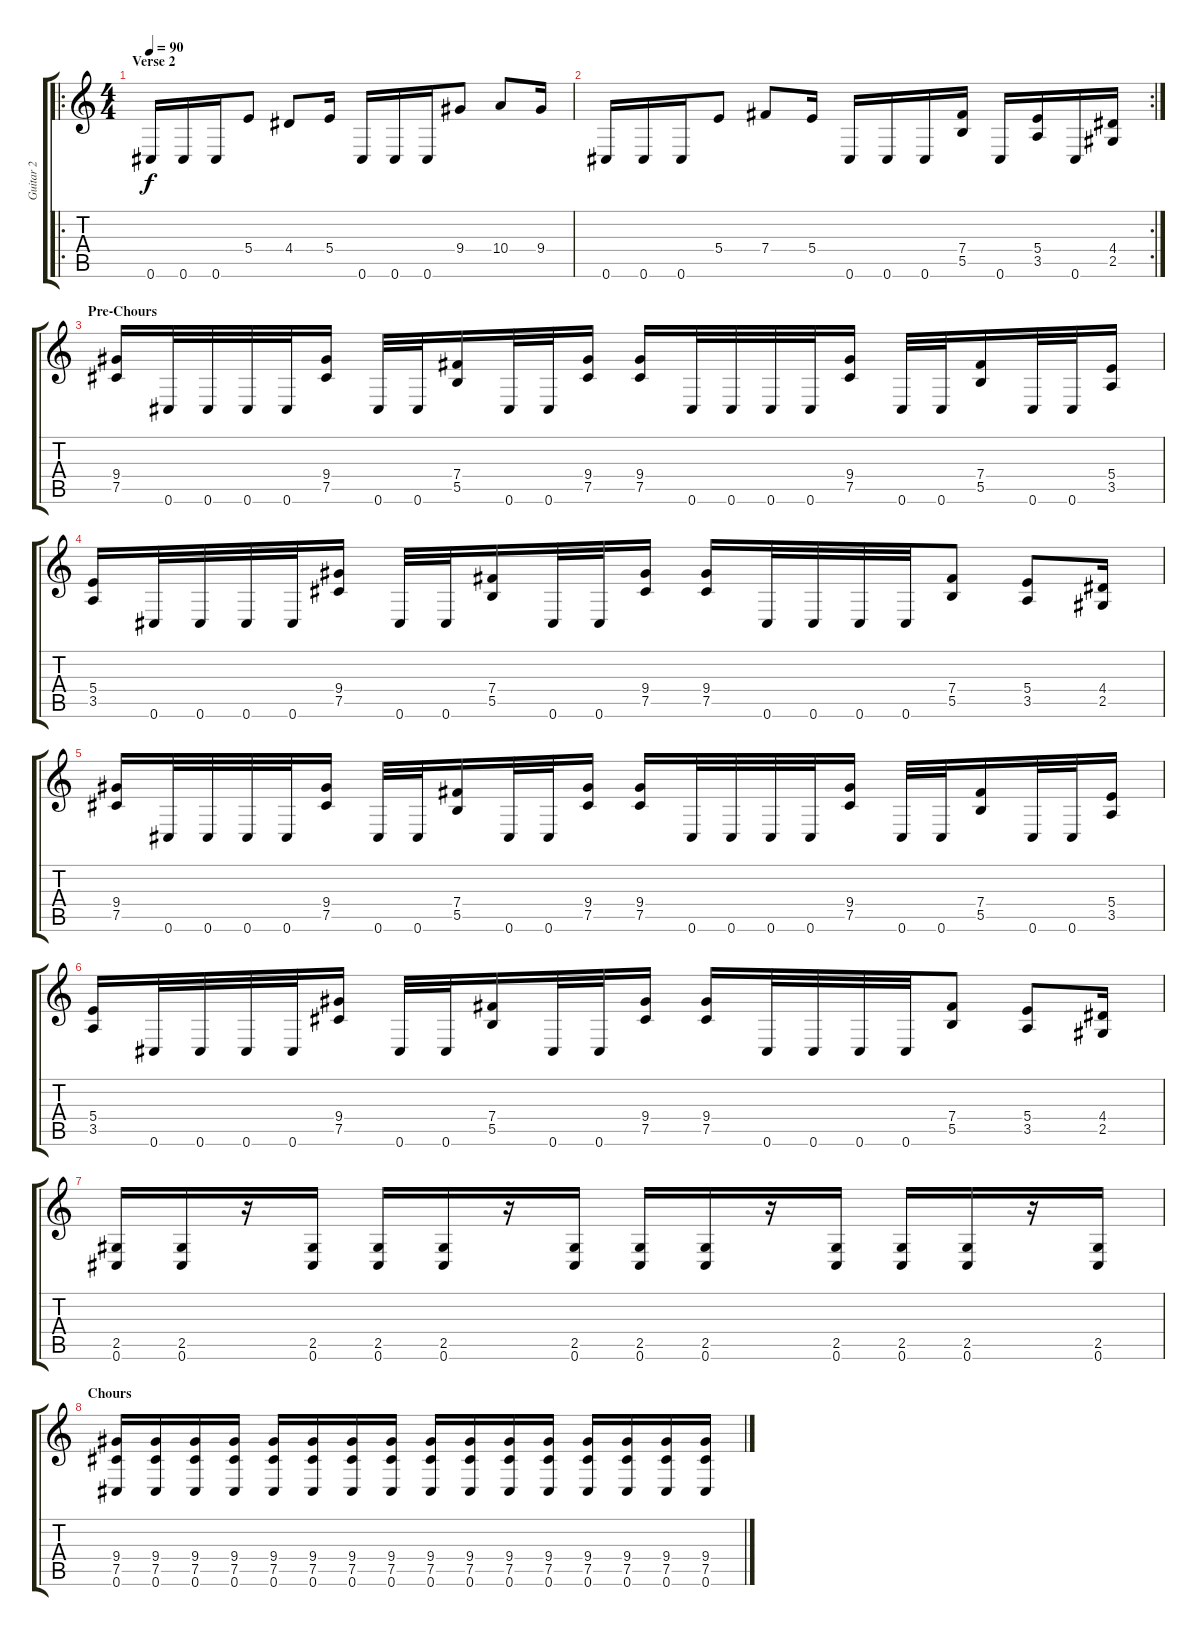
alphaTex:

\track ("Guitar 2" "Guitar 2") {instrument distortionguitar}
\staff {score tabs}
\tuning (Db4 Ab3 E3 B2 Gb2 Db2) {hide}
\ro
\ts (4 4)
\section ("" "Verse 2")
\tempo 90
\clef g2
\ks c
0.6.16{dy f} 0.6.16 0.6.16 5.4.8 4.4.8 5.4.16 0.6.16 0.6.16 0.6.16 9.4.8 10.4.8 9.4.16 |
\rc 2
0.6.16 0.6.16 0.6.16 5.4.8 7.4.8 5.4.16 0.6.16 0.6.16 0.6.16 (7.4 5.5).16 0.6.16 (5.4 3.5).16 0.6.16 (4.4 2.5).16 |
\section ("" "Pre-Chours")
(9.4 7.5).16 0.6.32 0.6.32 0.6.32 0.6.32 (9.4 7.5).16 0.6.32 0.6.32 (7.4 5.5).16 0.6.32 0.6.32 (9.4 7.5).16 (9.4 7.5).16 0.6.32 0.6.32 0.6.32 0.6.32 (9.4 7.5).16 0.6.32 0.6.32 (7.4 5.5).16 0.6.32 0.6.32 (5.4 3.5).16 |
(5.4 3.5).16 0.6.32 0.6.32 0.6.32 0.6.32 (9.4 7.5).16 0.6.32 0.6.32 (7.4 5.5).16 0.6.32 0.6.32 (9.4 7.5).16 (9.4 7.5).16 0.6.32 0.6.32 0.6.32 0.6.32 (7.4 5.5).8 (5.4 3.5).8 (4.4 2.5).16 |
(9.4 7.5).16 0.6.32 0.6.32 0.6.32 0.6.32 (9.4 7.5).16 0.6.32 0.6.32 (7.4 5.5).16 0.6.32 0.6.32 (9.4 7.5).16 (9.4 7.5).16 0.6.32 0.6.32 0.6.32 0.6.32 (9.4 7.5).16 0.6.32 0.6.32 (7.4 5.5).16 0.6.32 0.6.32 (5.4 3.5).16 |
(5.4 3.5).16 0.6.32 0.6.32 0.6.32 0.6.32 (9.4 7.5).16 0.6.32 0.6.32 (7.4 5.5).16 0.6.32 0.6.32 (9.4 7.5).16 (9.4 7.5).16 0.6.32 0.6.32 0.6.32 0.6.32 (7.4 5.5).8 (5.4 3.5).8 (4.4 2.5).16 |
(2.5 0.6).16 (2.5 0.6).16 r.16 (2.5 0.6).16 (2.5 0.6).16 (2.5 0.6).16 r.16 (2.5 0.6).16 (2.5 0.6).16 (2.5 0.6).16 r.16 (2.5 0.6).16 (2.5 0.6).16 (2.5 0.6).16 r.16 (2.5 0.6).16 |
\section ("" "Chours")
(9.4 7.5 0.6).16 (9.4 7.5 0.6).16 (9.4 7.5 0.6).16 (9.4 7.5 0.6).16 (9.4 7.5 0.6).16 (9.4 7.5 0.6).16 (9.4 7.5 0.6).16 (9.4 7.5 0.6).16 (9.4 7.5 0.6).16 (9.4 7.5 0.6).16 (9.4 7.5 0.6).16 (9.4 7.5 0.6).16 (9.4 7.5 0.6).16 (9.4 7.5 0.6).16 (9.4 7.5 0.6).16 (9.4 7.5 0.6).16
